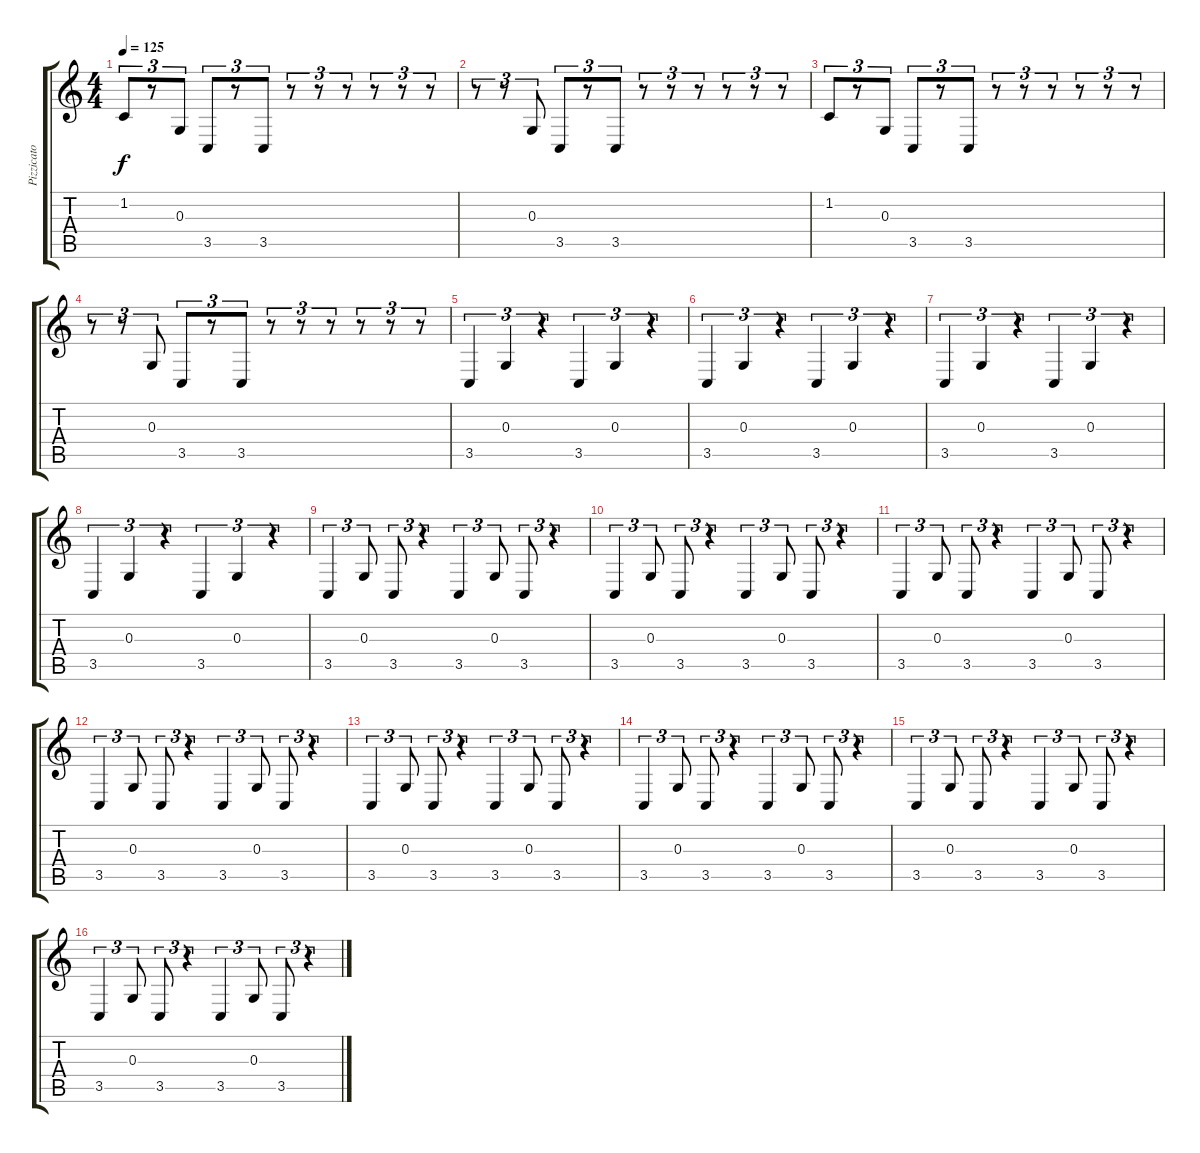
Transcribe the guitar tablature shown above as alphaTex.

\track ("Pizzicato Strings" "Pizzicato ") {instrument pizzicatostrings}
\staff {score tabs}
\tuning (E4 B3 G3 D3 A2 E2) {hide}
\ts (4 4)
\tempo 125
\clef g2
\ks c
1.2.8{tu (3 2) dy f volume 14} r.8{tu (3 2)} 0.3.8{tu (3 2)} 3.5.8{tu (3 2)} r.8{tu (3 2)} 3.5.8{tu (3 2)} r.8{tu (3 2)} r.8{tu (3 2)} r.8{tu (3 2)} r.8{tu (3 2)} r.8{tu (3 2)} r.8{tu (3 2)} |
r.8{tu (3 2)} r.8{tu (3 2)} 0.3.8{tu (3 2)} 3.5.8{tu (3 2)} r.8{tu (3 2)} 3.5.8{tu (3 2)} r.8{tu (3 2)} r.8{tu (3 2)} r.8{tu (3 2)} r.8{tu (3 2)} r.8{tu (3 2)} r.8{tu (3 2)} |
1.2.8{tu (3 2)} r.8{tu (3 2)} 0.3.8{tu (3 2)} 3.5.8{tu (3 2)} r.8{tu (3 2)} 3.5.8{tu (3 2)} r.8{tu (3 2)} r.8{tu (3 2)} r.8{tu (3 2)} r.8{tu (3 2)} r.8{tu (3 2)} r.8{tu (3 2)} |
r.8{tu (3 2)} r.8{tu (3 2)} 0.3.8{tu (3 2)} 3.5.8{tu (3 2)} r.8{tu (3 2)} 3.5.8{tu (3 2)} r.8{tu (3 2)} r.8{tu (3 2)} r.8{tu (3 2)} r.8{tu (3 2)} r.8{tu (3 2)} r.8{tu (3 2)} |
3.5.4{tu (3 2)} 0.3.4{tu (3 2)} r.4{tu (3 2)} 3.5.4{tu (3 2)} 0.3.4{tu (3 2)} r.4{tu (3 2)} |
3.5.4{tu (3 2)} 0.3.4{tu (3 2)} r.4{tu (3 2)} 3.5.4{tu (3 2)} 0.3.4{tu (3 2)} r.4{tu (3 2)} |
3.5.4{tu (3 2)} 0.3.4{tu (3 2)} r.4{tu (3 2)} 3.5.4{tu (3 2)} 0.3.4{tu (3 2)} r.4{tu (3 2)} |
3.5.4{tu (3 2)} 0.3.4{tu (3 2)} r.4{tu (3 2)} 3.5.4{tu (3 2)} 0.3.4{tu (3 2)} r.4{tu (3 2)} |
3.5.4{tu (3 2)} 0.3.8{tu (3 2)} 3.5.8{tu (3 2)} r.4{tu (3 2)} 3.5.4{tu (3 2)} 0.3.8{tu (3 2)} 3.5.8{tu (3 2)} r.4{tu (3 2)} |
3.5.4{tu (3 2)} 0.3.8{tu (3 2)} 3.5.8{tu (3 2)} r.4{tu (3 2)} 3.5.4{tu (3 2)} 0.3.8{tu (3 2)} 3.5.8{tu (3 2)} r.4{tu (3 2)} |
3.5.4{tu (3 2)} 0.3.8{tu (3 2)} 3.5.8{tu (3 2)} r.4{tu (3 2)} 3.5.4{tu (3 2)} 0.3.8{tu (3 2)} 3.5.8{tu (3 2)} r.4{tu (3 2)} |
3.5.4{tu (3 2)} 0.3.8{tu (3 2)} 3.5.8{tu (3 2)} r.4{tu (3 2)} 3.5.4{tu (3 2)} 0.3.8{tu (3 2)} 3.5.8{tu (3 2)} r.4{tu (3 2)} |
3.5.4{tu (3 2)} 0.3.8{tu (3 2)} 3.5.8{tu (3 2)} r.4{tu (3 2)} 3.5.4{tu (3 2)} 0.3.8{tu (3 2)} 3.5.8{tu (3 2)} r.4{tu (3 2)} |
3.5.4{tu (3 2)} 0.3.8{tu (3 2)} 3.5.8{tu (3 2)} r.4{tu (3 2)} 3.5.4{tu (3 2)} 0.3.8{tu (3 2)} 3.5.8{tu (3 2)} r.4{tu (3 2)} |
3.5.4{tu (3 2)} 0.3.8{tu (3 2)} 3.5.8{tu (3 2)} r.4{tu (3 2)} 3.5.4{tu (3 2)} 0.3.8{tu (3 2)} 3.5.8{tu (3 2)} r.4{tu (3 2)} |
3.5.4{tu (3 2)} 0.3.8{tu (3 2)} 3.5.8{tu (3 2)} r.4{tu (3 2)} 3.5.4{tu (3 2)} 0.3.8{tu (3 2)} 3.5.8{tu (3 2)} r.4{tu (3 2)}
